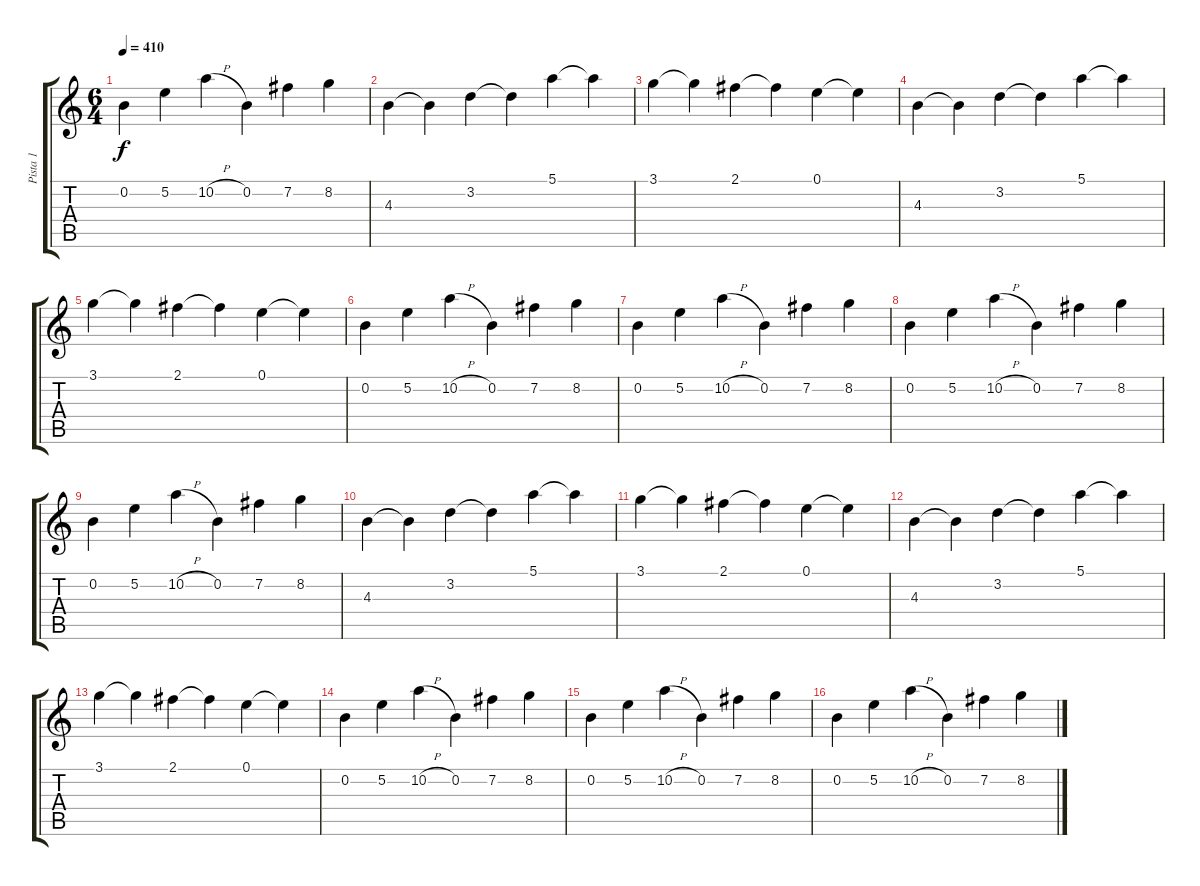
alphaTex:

\track ("Pista 1" "Pista 1") {instrument acousticguitarsteel}
\staff {score tabs}
\tuning (E4 B3 G3 D3 A2 D2) {hide}
\ts (6 4)
\tempo 410
\clef g2
\ks c
0.2.4{dy f} 5.2.4 10.2{h}.4 0.2.4 7.2.4 8.2.4 |
4.3.4 4.3{t}.4 3.2.4 3.2{t}.4 5.1.4 5.1{t}.4 |
3.1.4 3.1{t}.4 2.1.4 2.1{t}.4 0.1.4 0.1{t}.4 |
4.3.4 4.3{t}.4 3.2.4 3.2{t}.4 5.1.4 5.1{t}.4 |
3.1.4 3.1{t}.4 2.1.4 2.1{t}.4 0.1.4 0.1{t}.4 |
0.2.4 5.2.4 10.2{h}.4 0.2.4 7.2.4 8.2.4 |
0.2.4 5.2.4 10.2{h}.4 0.2.4 7.2.4 8.2.4 |
0.2.4 5.2.4 10.2{h}.4 0.2.4 7.2.4 8.2.4 |
0.2.4 5.2.4 10.2{h}.4 0.2.4 7.2.4 8.2.4 |
4.3.4 4.3{t}.4 3.2.4 3.2{t}.4 5.1.4 5.1{t}.4 |
3.1.4 3.1{t}.4 2.1.4 2.1{t}.4 0.1.4 0.1{t}.4 |
4.3.4 4.3{t}.4 3.2.4 3.2{t}.4 5.1.4 5.1{t}.4 |
3.1.4 3.1{t}.4 2.1.4 2.1{t}.4 0.1.4 0.1{t}.4 |
0.2.4 5.2.4 10.2{h}.4 0.2.4 7.2.4 8.2.4 |
0.2.4 5.2.4 10.2{h}.4 0.2.4 7.2.4 8.2.4 |
0.2.4 5.2.4 10.2{h}.4 0.2.4 7.2.4 8.2.4
